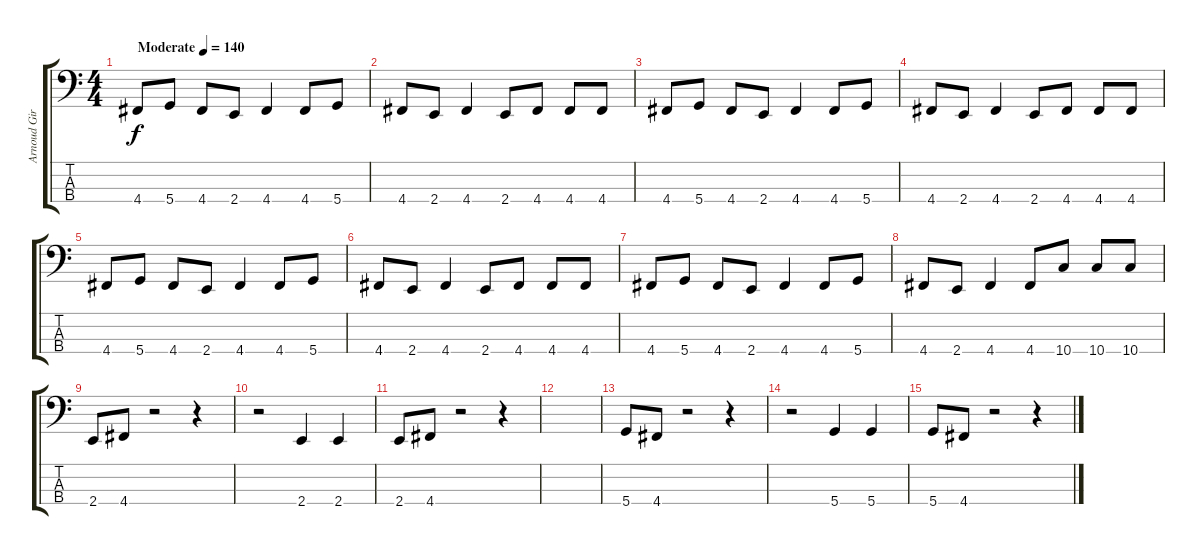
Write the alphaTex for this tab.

\track ("Arnoud Giroux" "Arnoud Gir") {instrument electricbassfinger}
\staff {score tabs}
\tuning (G2 D2 A1 D1) {hide}
\ts (4 4)
\tempo (140 "Moderate")
\clef f4
\ks c
4.4.8{dy f instrument electricbassfinger} 5.4.8 4.4.8 2.4.8 4.4.4 4.4.8 5.4.8 |
4.4.8 2.4.8 4.4.4 2.4.8 4.4.8 4.4.8 4.4.8 |
4.4.8 5.4.8 4.4.8 2.4.8 4.4.4 4.4.8 5.4.8 |
4.4.8 2.4.8 4.4.4 2.4.8 4.4.8 4.4.8 4.4.8 |
4.4.8 5.4.8 4.4.8 2.4.8 4.4.4 4.4.8 5.4.8 |
4.4.8 2.4.8 4.4.4 2.4.8 4.4.8 4.4.8 4.4.8 |
4.4.8 5.4.8 4.4.8 2.4.8 4.4.4 4.4.8 5.4.8 |
4.4.8 2.4.8 4.4.4 4.4.8 10.4.8 10.4.8 10.4.8 |
2.4.8 4.4.8 r.2 r.4 |
r.2 2.4.4 2.4.4 |
2.4.8 4.4.8 r.2 r.4 |
|
5.4.8 4.4.8 r.2 r.4 |
r.2 5.4.4 5.4.4 |
5.4.8 4.4.8 r.2 r.4
